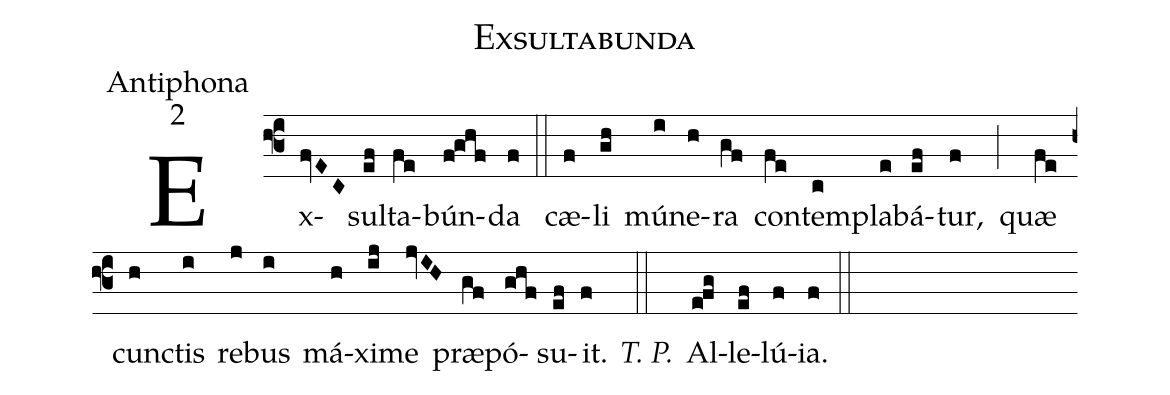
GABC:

name:Exsultabunda;
office-part:Antiphona;
mode:2;
%%
(f3) Ex(fvEC)sul(ef)ta(fe)bún(f!ghf)da(f) (::)
cæ(f)li(gh) mú(i)ne(h)ra(gf) con(fe)tem(c)pla(e)bá(ef)tur,(f) (;) quæ(fe) cun(h)ctis(i) re(j)bus(i) má(h)xi(ij)me(jvIH) præ(gf)pó(ghf)su(ef)it.(f) <i>T. P.</i>(::) Al(e!fg)le(ef)lú(f)ia.(f) (::)
